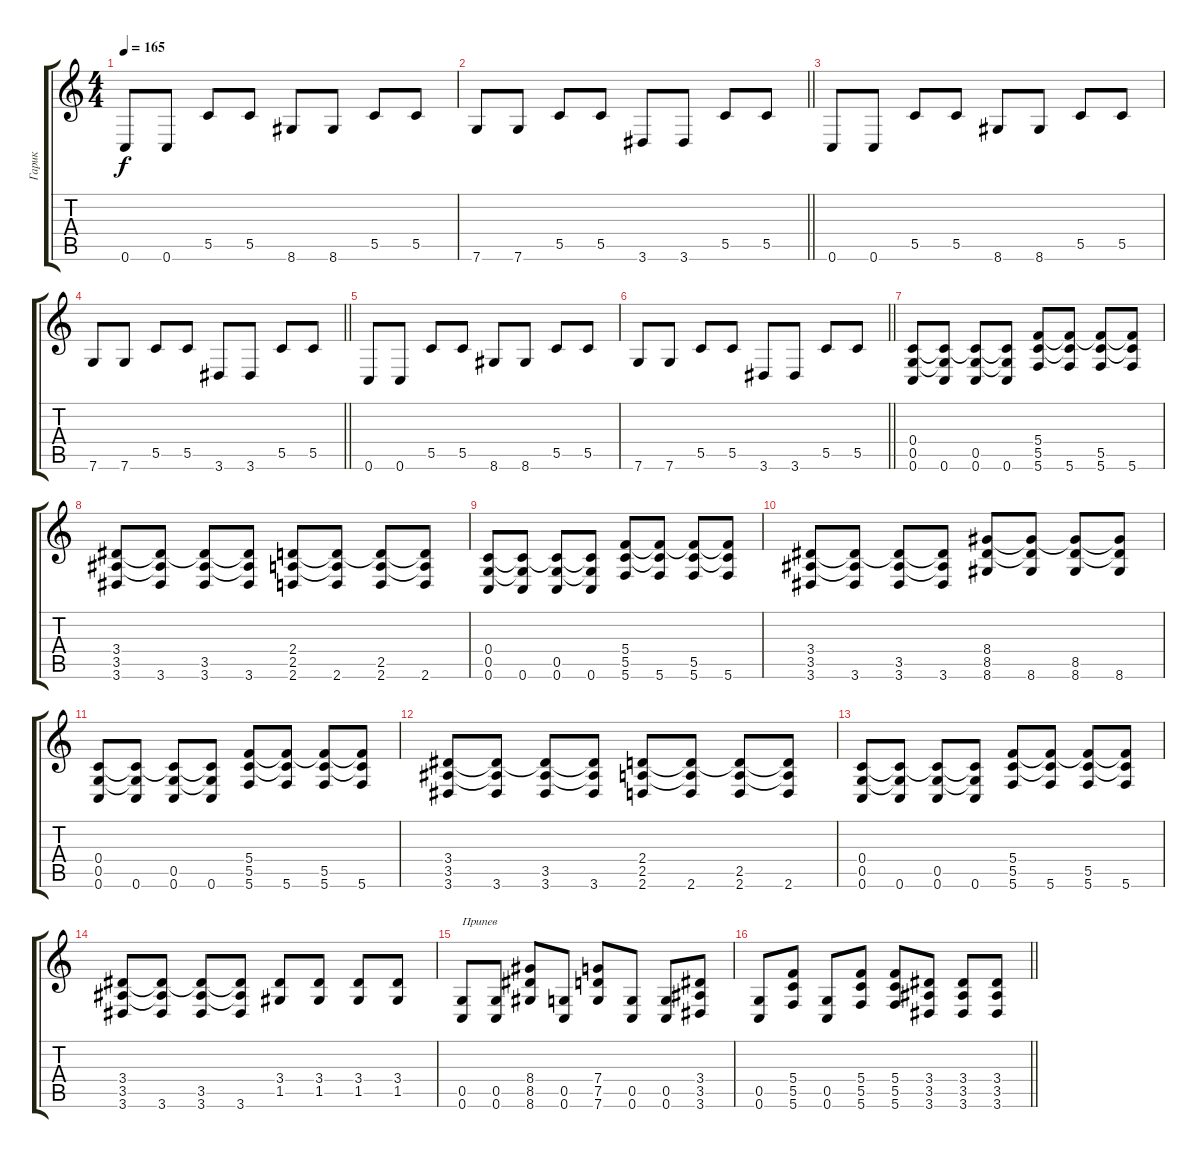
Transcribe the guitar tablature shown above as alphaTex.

\track ("Гарик" "Гарик") {instrument distortionguitar}
\staff {score tabs}
\tuning (D4 A3 F3 C3 G2 C2) {hide}
\ts (4 4)
\tempo 165
\clef g2
\ks c
0.6.8{dy f} 0.6.8 5.5.8 5.5.8 8.6.8 8.6.8 5.5.8 5.5.8 |
\barLineRight lightlight
7.6.8 7.6.8 5.5.8 5.5.8 3.6.8 3.6.8 5.5.8 5.5.8 |
0.6.8 0.6.8 5.5.8 5.5.8 8.6.8 8.6.8 5.5.8 5.5.8 |
\barLineRight lightlight
7.6.8 7.6.8 5.5.8 5.5.8 3.6.8 3.6.8 5.5.8 5.5.8 |
0.6.8 0.6.8 5.5.8 5.5.8 8.6.8 8.6.8 5.5.8 5.5.8 |
\barLineRight lightlight
7.6.8 7.6.8 5.5.8 5.5.8 3.6.8 3.6.8 5.5.8 5.5.8 |
(0.4 0.5 0.6).8 (0.4{t} 0.5{t} 0.6).8 (0.4{t} 0.5 0.6).8 (0.4{t} 0.5{t} 0.6).8 (5.4 5.5 5.6).8 (5.4{t} 5.5{t} 5.6).8 (5.4{t} 5.5 5.6).8 (5.4{t} 5.5{t} 5.6).8 |
(3.4 3.5 3.6).8 (3.4{t} 3.5{t} 3.6).8 (3.4{t} 3.5 3.6).8 (3.4{t} 3.5{t} 3.6).8 (2.4 2.5 2.6).8 (2.4{t} 2.5{t} 2.6).8 (2.4{t} 2.5 2.6).8 (2.4{t} 2.5{t} 2.6).8 |
(0.4 0.5 0.6).8 (0.4{t} 0.5{t} 0.6).8 (0.4{t} 0.5 0.6).8 (0.4{t} 0.5{t} 0.6).8 (5.4 5.5 5.6).8 (5.4{t} 5.5{t} 5.6).8 (5.4{t} 5.5 5.6).8 (5.4{t} 5.5{t} 5.6).8 |
(3.4 3.5 3.6).8 (3.4{t} 3.5{t} 3.6).8 (3.4{t} 3.5 3.6).8 (3.4{t} 3.5{t} 3.6).8 (8.4 8.5 8.6).8 (8.4{t} 8.5{t} 8.6).8 (8.4{t} 8.5 8.6).8 (8.4{t} 8.5{t} 8.6).8 |
(0.4 0.5 0.6).8 (0.4{t} 0.5{t} 0.6).8 (0.4{t} 0.5 0.6).8 (0.4{t} 0.5{t} 0.6).8 (5.4 5.5 5.6).8 (5.4{t} 5.5{t} 5.6).8 (5.4{t} 5.5 5.6).8 (5.4{t} 5.5{t} 5.6).8 |
(3.4 3.5 3.6).8 (3.4{t} 3.5{t} 3.6).8 (3.4{t} 3.5 3.6).8 (3.4{t} 3.5{t} 3.6).8 (2.4 2.5 2.6).8 (2.4{t} 2.5{t} 2.6).8 (2.4{t} 2.5 2.6).8 (2.4{t} 2.5{t} 2.6).8 |
(0.4 0.5 0.6).8 (0.4{t} 0.5{t} 0.6).8 (0.4{t} 0.5 0.6).8 (0.4{t} 0.5{t} 0.6).8 (5.4 5.5 5.6).8 (5.4{t} 5.5{t} 5.6).8 (5.4{t} 5.5 5.6).8 (5.4{t} 5.5{t} 5.6).8 |
(3.4 3.5 3.6).8 (3.4{t} 3.5{t} 3.6).8 (3.4{t} 3.5 3.6).8 (3.4{t} 3.5{t} 3.6).8 (3.4 1.5).8 (3.4 1.5).8 (3.4 1.5).8 (3.4 1.5).8 |
(0.5 0.6).8{txt "Припев"} (0.5 0.6).8 (8.4 8.5 8.6).8 (0.5 0.6).8 (7.4 7.5 7.6).8 (0.5 0.6).8 (0.5 0.6).8 (3.4 3.5 3.6).8 |
\barLineRight lightlight
(0.5 0.6).8 (5.4 5.5 5.6).8 (0.5 0.6).8 (5.4 5.5 5.6).8 (5.4 5.5 5.6).8 (3.4 3.5 3.6).8 (3.4 3.5 3.6).8 (3.4 3.5 3.6).8
